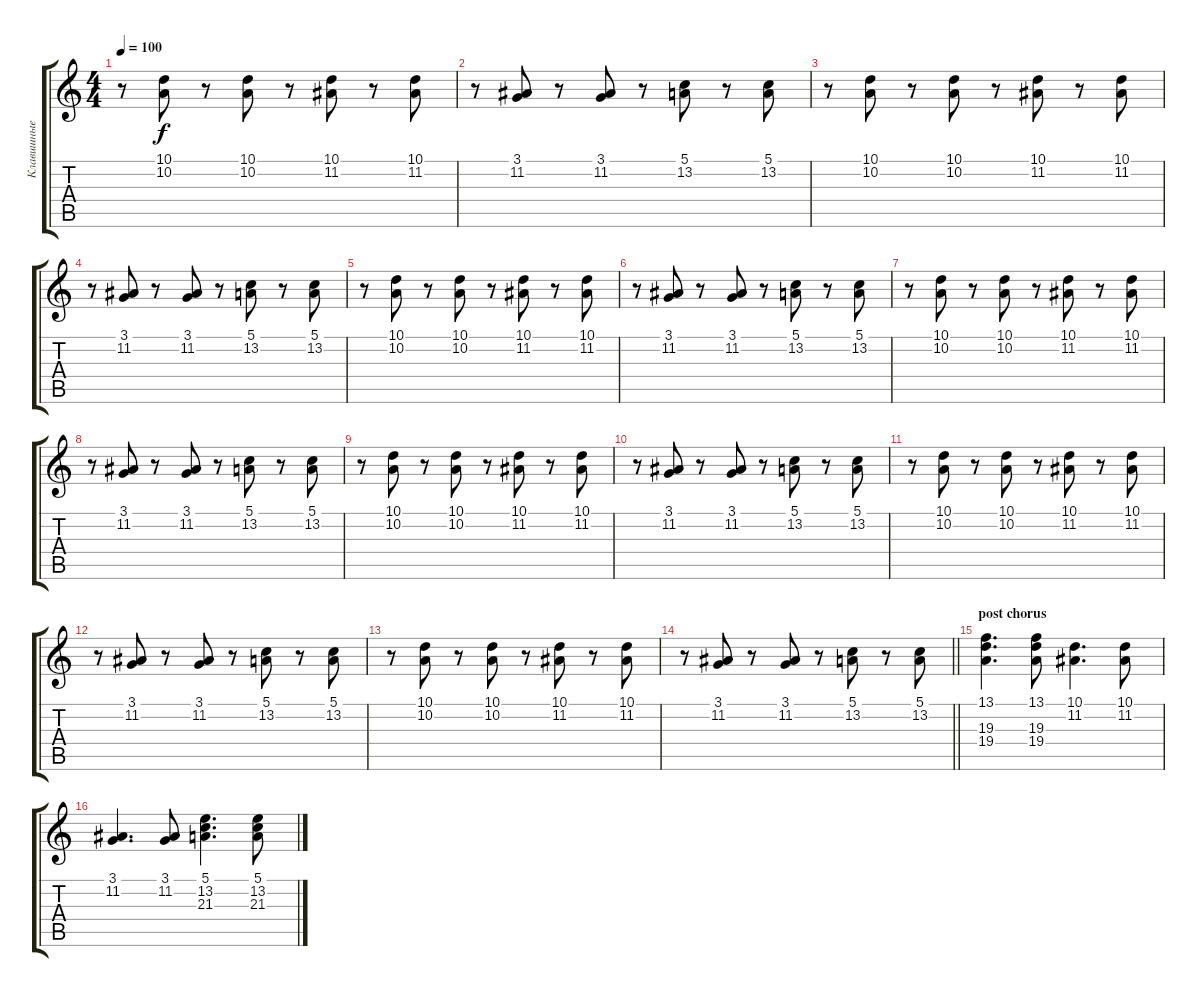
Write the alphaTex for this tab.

\track ("Клавишные" "Клавишные") {instrument stringensemble1}
\staff {score tabs}
\tuning (E4 B3 G3 D3 A2 E2) {hide}
\ts (4 4)
\tempo 100
\clef g2
\ks c
r.8{dy f} (10.1 10.2).8 r.8 (10.1 10.2).8 r.8 (10.1 11.2).8 r.8 (10.1 11.2).8 |
r.8 (3.1 11.2).8 r.8 (3.1 11.2).8 r.8 (5.1 13.2).8 r.8 (5.1 13.2).8 |
r.8 (10.1 10.2).8 r.8 (10.1 10.2).8 r.8 (10.1 11.2).8 r.8 (10.1 11.2).8 |
r.8 (3.1 11.2).8 r.8 (3.1 11.2).8 r.8 (5.1 13.2).8 r.8 (5.1 13.2).8 |
r.8 (10.1 10.2).8 r.8 (10.1 10.2).8 r.8 (10.1 11.2).8 r.8 (10.1 11.2).8 |
r.8 (3.1 11.2).8 r.8 (3.1 11.2).8 r.8 (5.1 13.2).8 r.8 (5.1 13.2).8 |
r.8 (10.1 10.2).8 r.8 (10.1 10.2).8 r.8 (10.1 11.2).8 r.8 (10.1 11.2).8 |
r.8 (3.1 11.2).8 r.8 (3.1 11.2).8 r.8 (5.1 13.2).8 r.8 (5.1 13.2).8 |
r.8 (10.1 10.2).8 r.8 (10.1 10.2).8 r.8 (10.1 11.2).8 r.8 (10.1 11.2).8 |
r.8 (3.1 11.2).8 r.8 (3.1 11.2).8 r.8 (5.1 13.2).8 r.8 (5.1 13.2).8 |
r.8 (10.1 10.2).8 r.8 (10.1 10.2).8 r.8 (10.1 11.2).8 r.8 (10.1 11.2).8 |
r.8 (3.1 11.2).8 r.8 (3.1 11.2).8 r.8 (5.1 13.2).8 r.8 (5.1 13.2).8 |
r.8 (10.1 10.2).8 r.8 (10.1 10.2).8 r.8 (10.1 11.2).8 r.8 (10.1 11.2).8 |
\barLineRight lightlight
r.8 (3.1 11.2).8 r.8 (3.1 11.2).8 r.8 (5.1 13.2).8 r.8 (5.1 13.2).8 |
\section ("" "post chorus")
(13.1 19.3 19.4).4{d} (13.1 19.3 19.4).8 (10.1 11.2).4{d} (10.1 11.2).8 |
(3.1 11.2).4{d} (3.1 11.2).8 (5.1 13.2 21.3).4{d} (5.1 13.2 21.3).8
